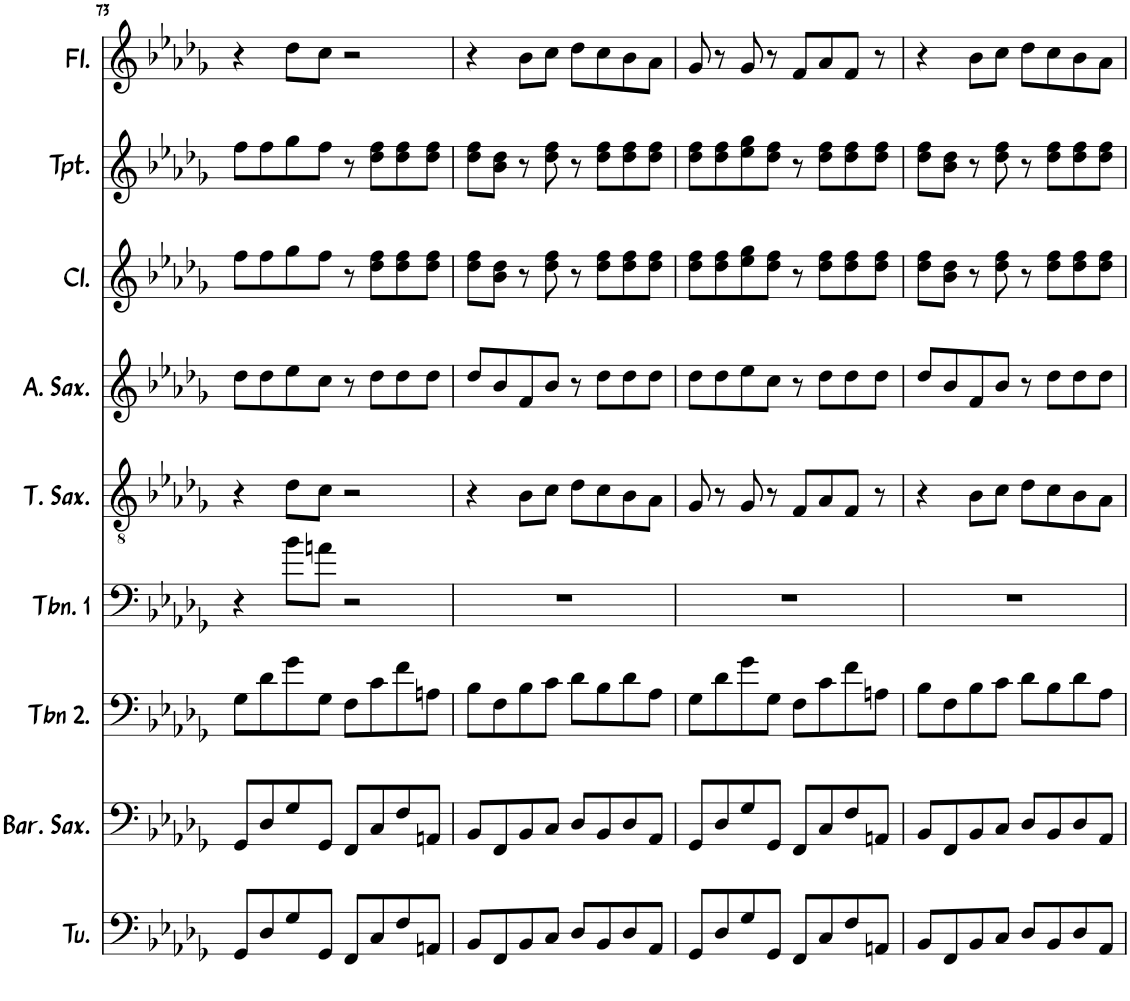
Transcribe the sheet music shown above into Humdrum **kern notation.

**kern	**kern	**kern	**kern	**kern	**kern	**kern	**kern	**kern
*part9	*part8	*part7	*part6	*part5	*part4	*part3	*part2	*part1
*staff9	*staff8	*staff7	*staff6	*staff5	*staff4	*staff3	*staff2	*staff1
*I"Tuba	*I"Baritone Saxophone	*I"Trombone 2	*I"Trombone 1	*I"Tenor Saxophone	*I"Alto Saxophone	*I"Clarinet	*I"Trumpet	*I"Flute
*I'Tu.	*I'Bar. Sax.	*I'Tbn 2.	*I'Tbn. 1	*I'T. Sax.	*I'A. Sax.	*I'Cl.	*I'Tpt.	*I'Fl.
!!LO:PB:g=z
*clefF4	*clefF4	*clefF4	*clefF4	*clefGv2	*clefG2	*clefG2	*clefG2	*clefG2
*	*ITrd12c21	*	*	*ITrd8c14	*ITrd5c9	*ITrd1c2	*ITrd1c2	*
*k[b-e-a-d-g-]	*k[b-e-a-d-g-]	*k[b-e-a-d-g-]	*k[b-e-a-d-g-]	*k[b-e-a-d-g-]	*k[b-e-a-d-g-]	*k[b-e-a-d-g-]	*k[b-e-a-d-g-]	*k[b-e-a-d-g-]
*M4/4	*M4/4	*M4/4	*M4/4	*M4/4	*M4/4	*M4/4	*M4/4	*M4/4
=73	=73	=73	=73	=73	=73	=73	=73	=73
8GG-/L	8GG-/L	8G-\L	4r	4r	8dd-\L	8ff\L	8ff\L	4r
8D-/	8D-/	8d-\	.	.	8dd-\	8ff\	8ff\	.
8G-/	8G-/	8g-\	8b-\L	8d-\L	8ee-\	8gg-\	8gg-\	8dd-\L
8GG-/J	8GG-/J	8G-\J	8an\J	8c\J	8cc\J	8ff\J	8ff\J	8cc\J
8FF/L	8FF/L	8F\L	2r	2r	8r	8r	8r	2r
8C/	8C/	8c\	.	.	8dd-\L	8dd-\ 8ff\L	8dd-\ 8ff\L	.
8F/	8F/	8f\	.	.	8dd-\	8dd-\ 8ff\	8dd-\ 8ff\	.
8AAn/J	8AAn/J	8An\J	.	.	8dd-\J	8dd-\ 8ff\J	8dd-\ 8ff\J	.
=74	=74	=74	=74	=74	=74	=74	=74	=74
8BB-/L	8BB-/L	8B-\L	1r	4r	8dd-/L	8dd-\ 8ff\L	8dd-\ 8ff\L	4r
8FF/	8FF/	8F\	.	.	8b-/	8b-\ 8dd-\J	8b-\ 8dd-\J	.
8BB-/	8BB-/	8B-\	.	8B-\L	8f/	8r	8r	8b-\L
8C/J	8C/J	8c\J	.	8c\J	8b-/J	8dd-\ 8ff\	8dd-\ 8ff\	8cc\J
8D-/L	8D-/L	8d-\L	.	8d-\L	8r	8r	8r	8dd-\L
8BB-/	8BB-/	8B-\	.	8c\	8dd-\L	8dd-\ 8ff\L	8dd-\ 8ff\L	8cc\
8D-/	8D-/	8d-\	.	8B-\	8dd-\	8dd-\ 8ff\	8dd-\ 8ff\	8b-\
8AA-/J	8AA-/J	8A-\J	.	8A-\J	8dd-\J	8dd-\ 8ff\J	8dd-\ 8ff\J	8a-\J
=75	=75	=75	=75	=75	=75	=75	=75	=75
8GG-/L	8GG-/L	8G-\L	1r	8G-/	8dd-\L	8dd-\ 8ff\L	8dd-\ 8ff\L	8g-/
8D-/	8D-/	8d-\	.	8r	8dd-\	8dd-\ 8ff\	8dd-\ 8ff\	8r
8G-/	8G-/	8g-\	.	8G-/	8ee-\	8ee-\ 8gg-\	8ee-\ 8gg-\	8g-/
8GG-/J	8GG-/J	8G-\J	.	8r	8cc\J	8dd-\ 8ff\J	8dd-\ 8ff\J	8r
8FF/L	8FF/L	8F\L	.	8F/L	8r	8r	8r	8f/L
8C/	8C/	8c\	.	8A-/	8dd-\L	8dd-\ 8ff\L	8dd-\ 8ff\L	8a-/
8F/	8F/	8f\	.	8F/J	8dd-\	8dd-\ 8ff\	8dd-\ 8ff\	8f/J
8AAn/J	8AAn/J	8An\J	.	8r	8dd-\J	8dd-\ 8ff\J	8dd-\ 8ff\J	8r
=76	=76	=76	=76	=76	=76	=76	=76	=76
8BB-/L	8BB-/L	8B-\L	1r	4r	8dd-/L	8dd-\ 8ff\L	8dd-\ 8ff\L	4r
8FF/	8FF/	8F\	.	.	8b-/	8b-\ 8dd-\J	8b-\ 8dd-\J	.
8BB-/	8BB-/	8B-\	.	8B-\L	8f/	8r	8r	8b-\L
8C/J	8C/J	8c\J	.	8c\J	8b-/J	8dd-\ 8ff\	8dd-\ 8ff\	8cc\J
8D-/L	8D-/L	8d-\L	.	8d-\L	8r	8r	8r	8dd-\L
8BB-/	8BB-/	8B-\	.	8c\	8dd-\L	8dd-\ 8ff\L	8dd-\ 8ff\L	8cc\
8D-/	8D-/	8d-\	.	8B-\	8dd-\	8dd-\ 8ff\	8dd-\ 8ff\	8b-\
8AA-/J	8AA-/J	8A-\J	.	8A-\J	8dd-\J	8dd-\ 8ff\J	8dd-\ 8ff\J	8a-\J
=	=	=	=	=	=	=	=	=
*-	*-	*-	*-	*-	*-	*-	*-	*-
